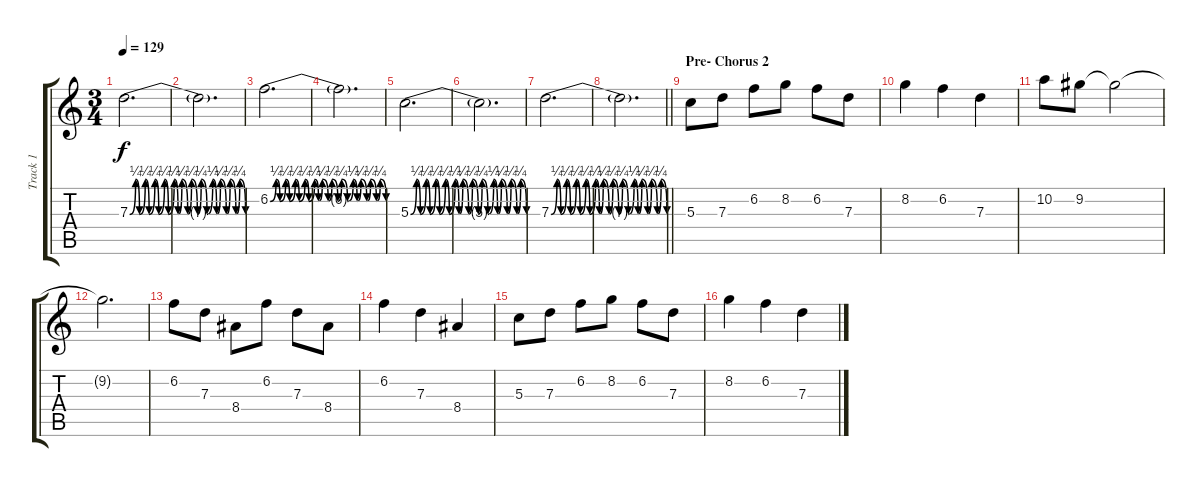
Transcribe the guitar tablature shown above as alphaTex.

\track ("Track 1" "Track 1") {instrument electricguitarjazz}
\staff {score tabs}
\tuning (E4 B3 G3 D3 A2 E2) {hide}
\ts (3 4)
\tempo 129
\clef g2
\ks c
7.3{be (custom 0 0 3 1 5 0 8 1 10 0 13 1 15 0 18 1 20 0 23 1 25 0 27 1 30 0 32 1 35 0 37 1 40 0 43 1 45 0 47 1 50 0 52 1 55 0 57 1 60 0)}.2{d dy f volume 10 balance 4 instrument electricguitarjazz} |
7.3{t}.2{d} |
6.2{be (custom 0 0 3 1 5 0 8 1 10 0 13 1 15 0 18 1 20 0 23 1 25 0 27 1 30 0 32 1 35 0 37 1 40 0 43 1 45 0 47 1 50 0 52 1 55 0 57 1 60 0)}.2{d} |
6.2{t}.2{d} |
5.3{be (custom 0 0 3 1 5 0 8 1 10 0 13 1 15 0 18 1 20 0 23 1 25 0 27 1 30 0 32 1 35 0 37 1 40 0 43 1 45 0 47 1 50 0 52 1 55 0 57 1 60 0)}.2{d} |
5.3{t}.2{d} |
7.3{be (custom 0 0 3 1 5 0 8 1 10 0 13 1 15 0 18 1 20 0 23 1 25 0 27 1 30 0 32 1 35 0 37 1 40 0 43 1 45 0 47 1 50 0 52 1 55 0 57 1 60 0)}.2{d} |
\barLineRight lightlight
7.3{t}.2{d} |
\section ("" "Pre- Chorus 2")
5.3.8{volume 13} 7.3.8 6.2.8 8.2.8 6.2.8 7.3.8 |
8.2.4 6.2.4 7.3.4 |
10.2.8 9.2.8 9.2{t}.2 |
9.2{t}.2{d} |
6.2.8 7.3.8 8.4.8 6.2.8 7.3.8 8.4.8 |
6.2.4 7.3.4 8.4.4 |
5.3.8 7.3.8 6.2.8 8.2.8 6.2.8 7.3.8 |
8.2.4 6.2.4 7.3.4
